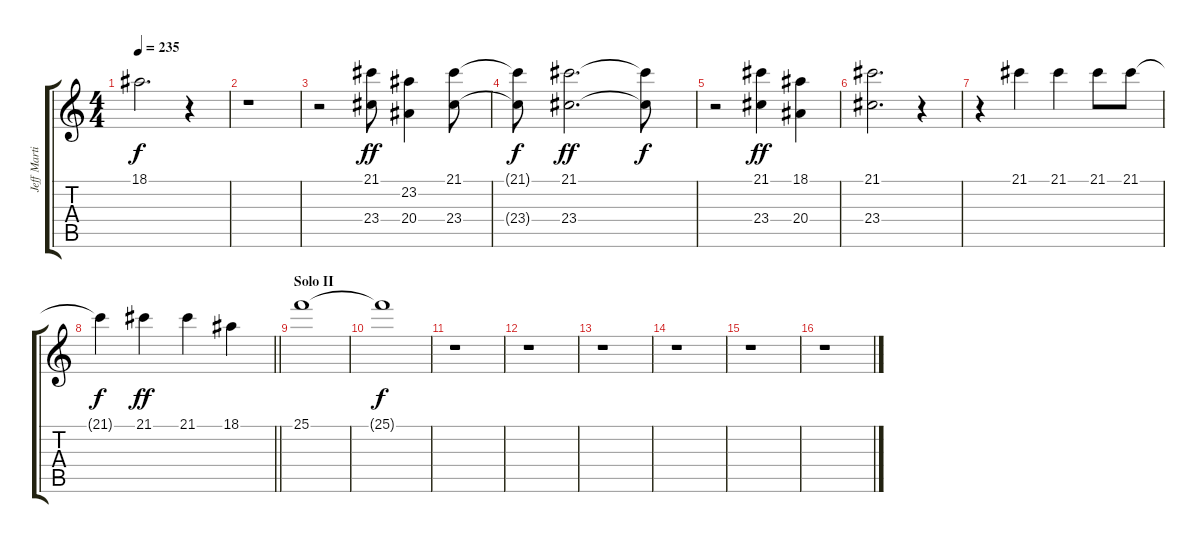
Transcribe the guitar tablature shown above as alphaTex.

\track ("Jeff Martin" "Jeff Marti") {instrument lead6voice}
\staff {score tabs}
\tuning (E4 B3 G3 D3 A2 E2) {hide}
\ts (4 4)
\tempo 235
\clef g2
\ks c
18.1{t}.2{d dy f} r.4 |
r.1 |
r.2 (21.1 23.4).8{dy ff} (23.2 20.4).4 (21.1 23.4).8 |
(21.1{t} 23.4{t}).8{dy f} (21.1 23.4).2{d dy ff} (21.1{t} 23.4{t}).8{dy f} |
r.2 (21.1 23.4).4{dy ff} (18.1 20.4).4 |
(21.1 23.4).2{d} r.4 |
r.4 21.1.4 21.1.4 21.1.8 21.1.8 |
\barLineRight lightlight
21.1{t}.4{dy f} 21.1.4{dy ff} 21.1.4 18.1.4 |
\section ("" "Solo II")
25.1.1 |
25.1{t}.1{dy f} |
r.1 |
r.1 |
r.1 |
r.1 |
r.1 |
r.1
